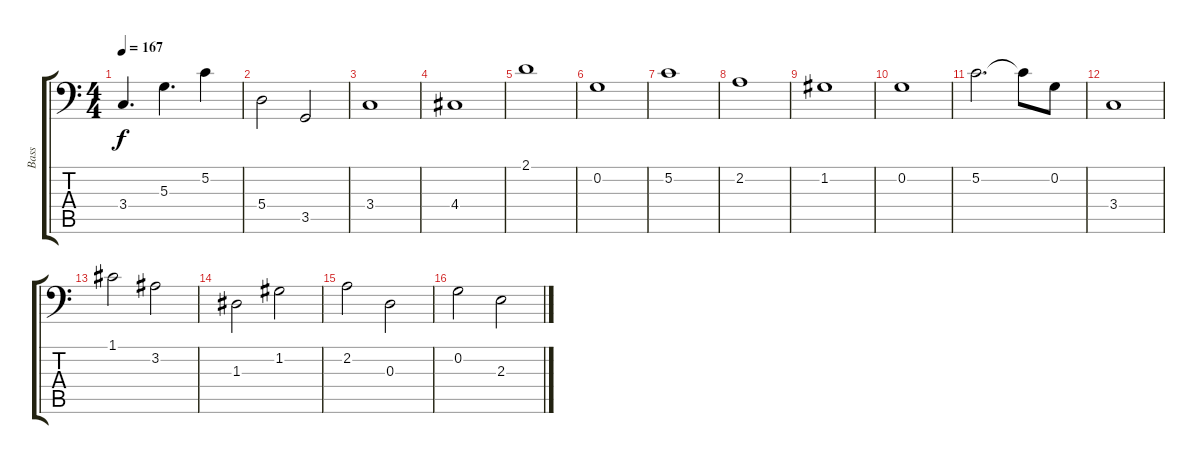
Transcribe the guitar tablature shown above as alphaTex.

\track ("Bass" "Bass") {instrument electricbassfinger}
\staff {score tabs}
\tuning (C3 G2 D2 A1 E1 A0) {hide}
\ts (4 4)
\tempo 167
\clef f4
\ks c
3.4.4{d dy f} 5.3.4{d} 5.2.4 |
5.4.2 3.5.2 |
3.4.1 |
4.4.1 |
2.1.1 |
0.2.1 |
5.2.1 |
2.2.1 |
1.2.1 |
0.2.1 |
5.2.2{d} 5.2{t}.8 0.2.8 |
3.4.1 |
1.1.2 3.2.2 |
1.3.2 1.2.2 |
2.2.2 0.3.2 |
0.2.2 2.3.2
